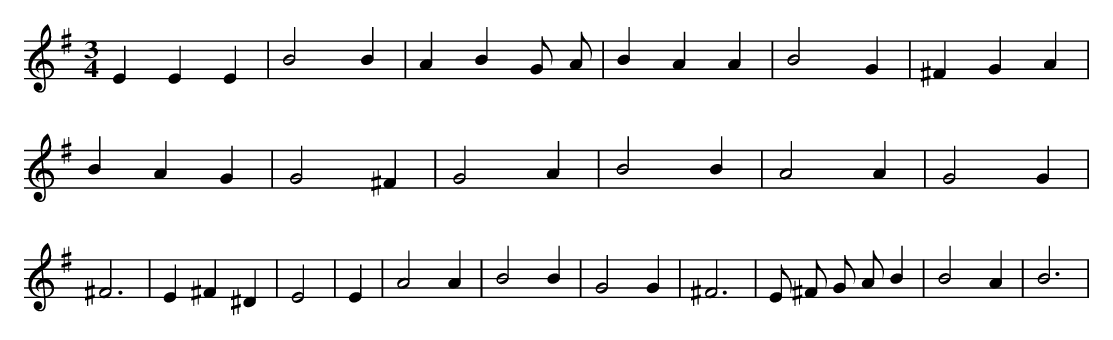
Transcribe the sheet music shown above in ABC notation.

X:1
M:3/4
L:1/8
K:G
E2 E2 E2 | B4 B2 | A2 B2 G A | B2 A2 A2 | B4 G2 | ^F2 G2 A2 | B2 A2 G2 | G4 ^F2 | G4 A2 | B4 B2 | A4 A2 | G4 G2 | ^F6 | E2 ^F2 ^D2 | E4 | E2 | A4 A2 | B4 B2 | G4 G2 | ^F6 | E ^F G A B2 | B4 A2 | B6 |
